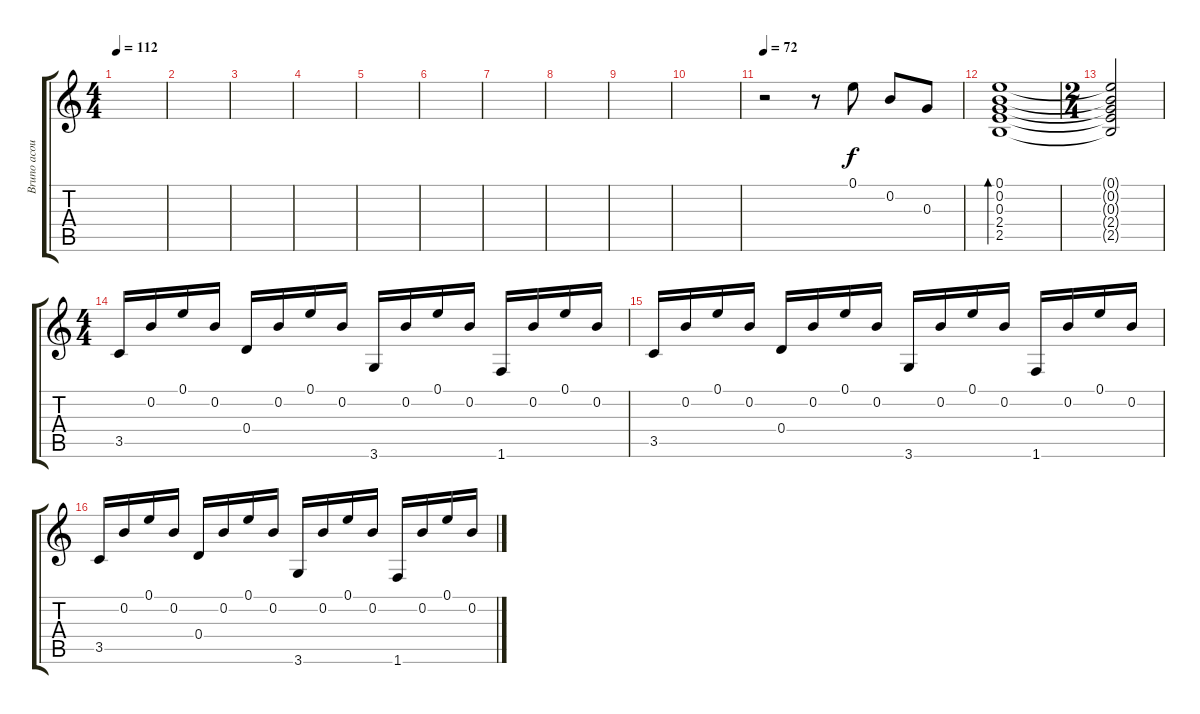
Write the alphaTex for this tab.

\track ("Bruno acoustique" "Bruno acou") {instrument acousticguitarsteel}
\staff {score tabs}
\tuning (E4 B3 G3 D3 A2 E2) {hide}
\ts (4 4)
\tempo 112
\clef g2
\ks c
|
|
|
|
|
|
|
|
|
|
\tempo 72
r.2 r.8 0.1.8 0.2.8 0.3.8 |
(0.1 0.2 0.3 2.4 2.5).1{bd 480} |
\ts (2 4)
(0.1{t} 0.2{t} 0.3{t} 2.4{t} 2.5{t}).2 |
\ts (4 4)
3.5.16 0.2.16 0.1.16 0.2.16 0.4.16 0.2.16 0.1.16 0.2.16 3.6.16 0.2.16 0.1.16 0.2.16 1.6.16 0.2.16 0.1.16 0.2.16 |
3.5.16 0.2.16 0.1.16 0.2.16 0.4.16 0.2.16 0.1.16 0.2.16 3.6.16 0.2.16 0.1.16 0.2.16 1.6.16 0.2.16 0.1.16 0.2.16 |
3.5.16 0.2.16 0.1.16 0.2.16 0.4.16 0.2.16 0.1.16 0.2.16 3.6.16 0.2.16 0.1.16 0.2.16 1.6.16 0.2.16 0.1.16 0.2.16
